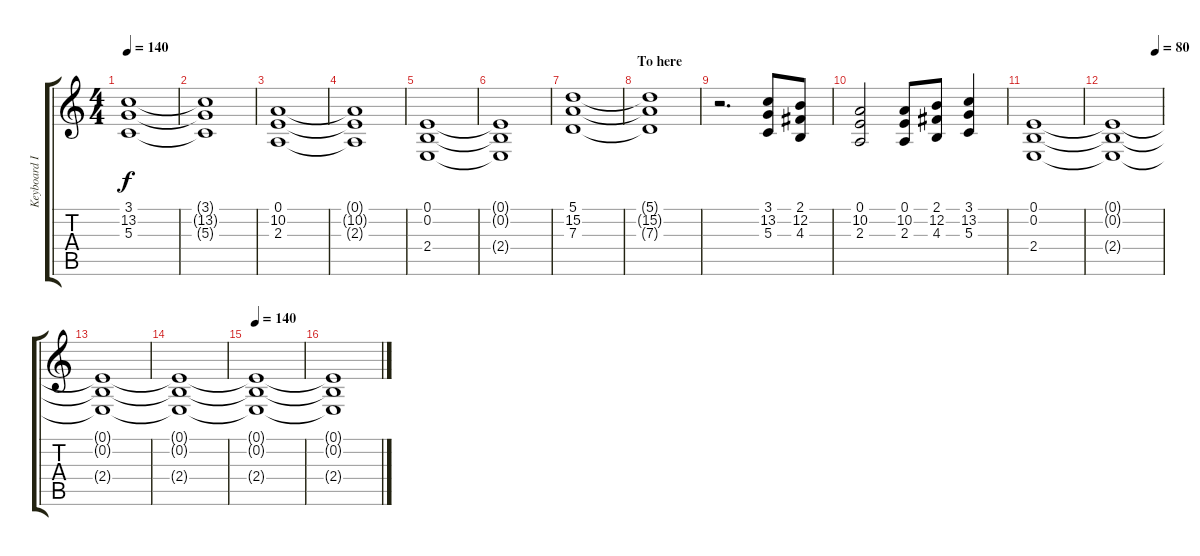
\track ("Keyboard I" "Keyboard I") {instrument stringensemble1}
\staff {score tabs}
\tuning (E4 B3 G3 D3 A2 E2) {hide}
\ts (4 4)
\tempo 140
\clef g2
\ks c
(3.1 13.2 5.3).1{dy f} |
(3.1{t} 13.2{t} 5.3{t}).1 |
(0.1 10.2 2.3).1 |
(0.1{t} 10.2{t} 2.3{t}).1 |
(0.1 0.2 2.4).1 |
(0.1{t} 0.2{t} 2.4{t}).1 |
(5.1 15.2 7.3).1 |
\section ("" "To here")
(5.1{t} 15.2{t} 7.3{t}).1 |
r.2{d} (3.1 13.2 5.3).8 (2.1 12.2 4.3).8 |
(0.1 10.2 2.3).2 (0.1 10.2 2.3).8 (2.1 12.2 4.3).8 (3.1 13.2 5.3).4 |
(0.1 0.2 2.4).1 |
\tempo (80 0.875)
(0.1{t} 0.2{t} 2.4{t}).1 |
(0.1{t} 0.2{t} 2.4{t}).1 |
(0.1{t} 0.2{t} 2.4{t}).1 |
\tempo 140
(0.1{t} 0.2{t} 2.4{t}).1 |
(0.1{t} 0.2{t} 2.4{t}).1
